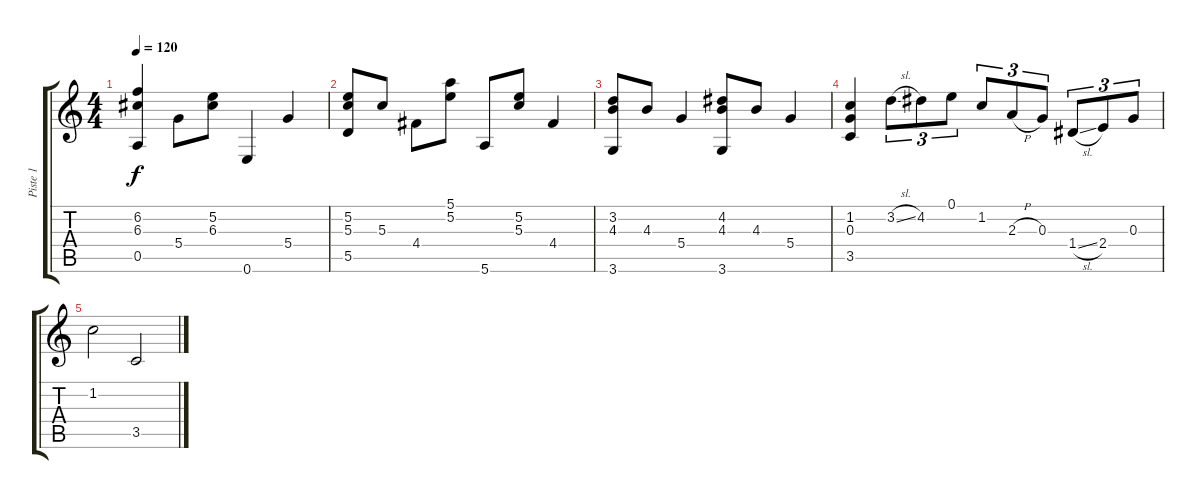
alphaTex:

\track ("Piste 1" "Piste 1") {instrument acousticguitarnylon}
\staff {score tabs}
\tuning (E4 B3 G3 D3 A2 E2) {hide}
\ts (4 4)
\tempo 120
\clef g2
\ks c
(6.2 6.3 0.5).4{dy f} 5.4.8 (5.2 6.3).8 0.6.4 5.4.4 |
(5.2 5.3 5.5).8 5.3.8 4.4.8 (5.1 5.2).8 5.6.8 (5.2 5.3).8 4.4.4 |
(3.2 4.3 3.6).8 4.3.8 5.4.4 (4.2 4.3 3.6).8 4.3.8 5.4.4 |
(1.2 0.3 3.5).4 3.2{sl}.8{tu (3 2)} 4.2.8{tu (3 2)} 0.1.8{tu (3 2)} 1.2.8{tu (3 2)} 2.3{h}.8{tu (3 2)} 0.3.8{tu (3 2)} 1.4{sl}.8{tu (3 2)} 2.4.8{tu (3 2)} 0.3.8{tu (3 2)} |
1.2.2 3.5.2
